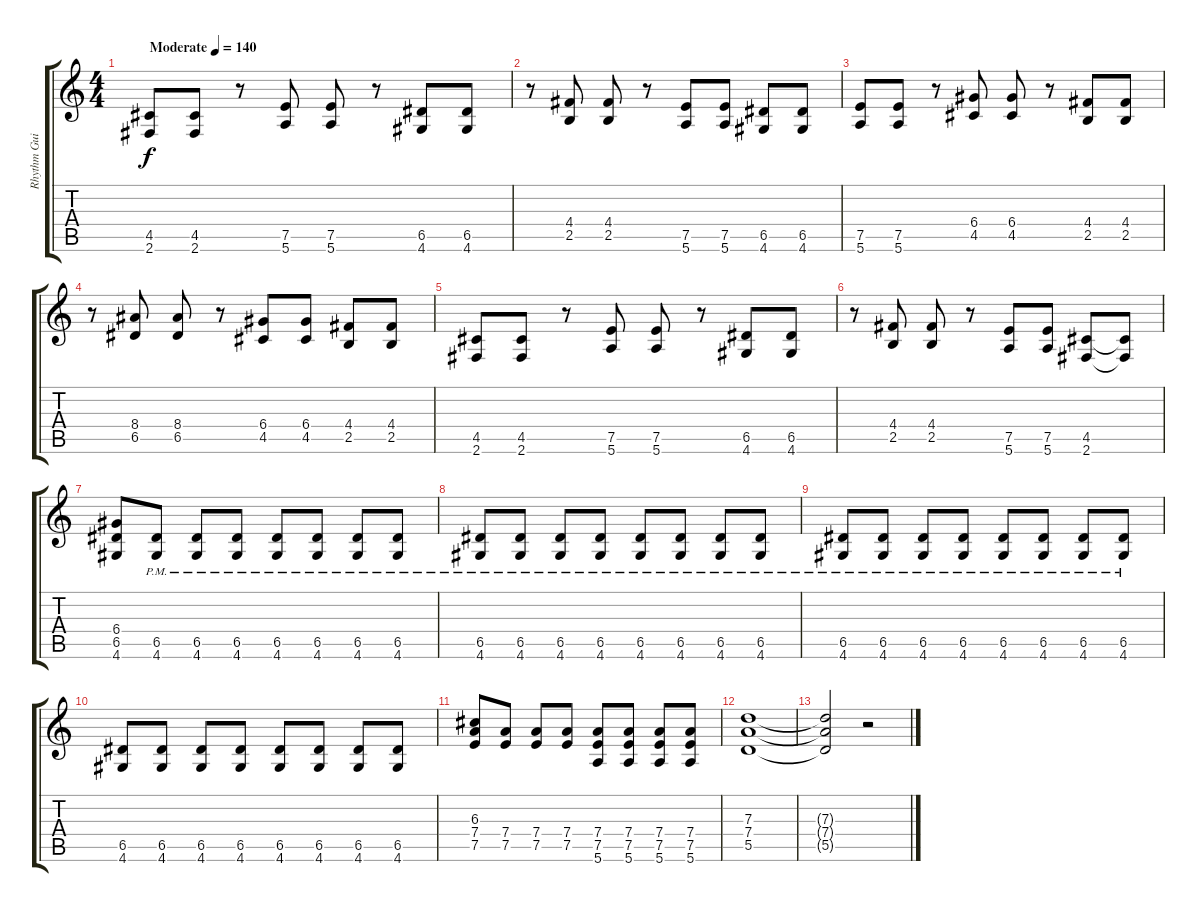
\track ("Rhythm Guitar" "Rhythm Gui") {instrument distortionguitar}
\staff {score tabs}
\tuning (E4 B3 G3 D3 A2 E2) {hide}
\ts (4 4)
\tempo (140 "Moderate")
\clef g2
\ks c
(4.5 2.6).8{dy f instrument distortionguitar} (4.5 2.6).8 r.8 (7.5 5.6).8 (7.5 5.6).8 r.8 (6.5 4.6).8 (6.5 4.6).8 |
r.8 (4.4 2.5).8 (4.4 2.5).8 r.8 (7.5 5.6).8 (7.5 5.6).8 (6.5 4.6).8 (6.5 4.6).8 |
(7.5 5.6).8 (7.5 5.6).8 r.8 (6.4 4.5).8 (6.4 4.5).8 r.8 (4.4 2.5).8 (4.4 2.5).8 |
r.8 (8.4 6.5).8 (8.4 6.5).8 r.8 (6.4 4.5).8 (6.4 4.5).8 (4.4 2.5).8 (4.4 2.5).8 |
(4.5 2.6).8 (4.5 2.6).8 r.8 (7.5 5.6).8 (7.5 5.6).8 r.8 (6.5 4.6).8 (6.5 4.6).8 |
r.8 (4.4 2.5).8 (4.4 2.5).8 r.8 (7.5 5.6).8 (7.5 5.6).8 (4.5 2.6).8 (4.5{t} 2.6{t}).8 |
(6.4 6.5 4.6).8 (6.5{pm} 4.6{pm}).8 (6.5{pm} 4.6).8 (6.5{pm} 4.6{pm}).8 (6.5{pm} 4.6{pm}).8 (6.5{pm} 4.6{pm}).8 (6.5{pm} 4.6{pm}).8 (6.5{pm} 4.6{pm}).8 |
(6.5{pm} 4.6).8 (6.5{pm} 4.6{pm}).8 (6.5{pm} 4.6).8 (6.5{pm} 4.6{pm}).8 (6.5{pm} 4.6{pm}).8 (6.5{pm} 4.6{pm}).8 (6.5{pm} 4.6{pm}).8 (6.5{pm} 4.6{pm}).8 |
(6.5{pm} 4.6).8 (6.5{pm} 4.6{pm}).8 (6.5{pm} 4.6{pm}).8 (6.5{pm} 4.6{pm}).8 (6.5{pm} 4.6).8 (6.5{pm} 4.6{pm}).8 (6.5{pm} 4.6{pm}).8 (6.5{pm} 4.6{pm}).8 |
(6.5 4.6).8 (6.5 4.6).8 (6.5 4.6).8 (6.5 4.6).8 (6.5 4.6).8 (6.5 4.6).8 (6.5 4.6).8 (6.5 4.6).8 |
(6.3 7.4 7.5).8 (7.4 7.5).8 (7.4 7.5).8 (7.4 7.5).8 (7.4 7.5 5.6).8 (7.4 7.5 5.6).8 (7.4 7.5 5.6).8 (7.4 7.5 5.6).8 |
(7.3 7.4 5.5).1 |
(7.3{t} 7.4{t} 5.5{t}).2 r.2
